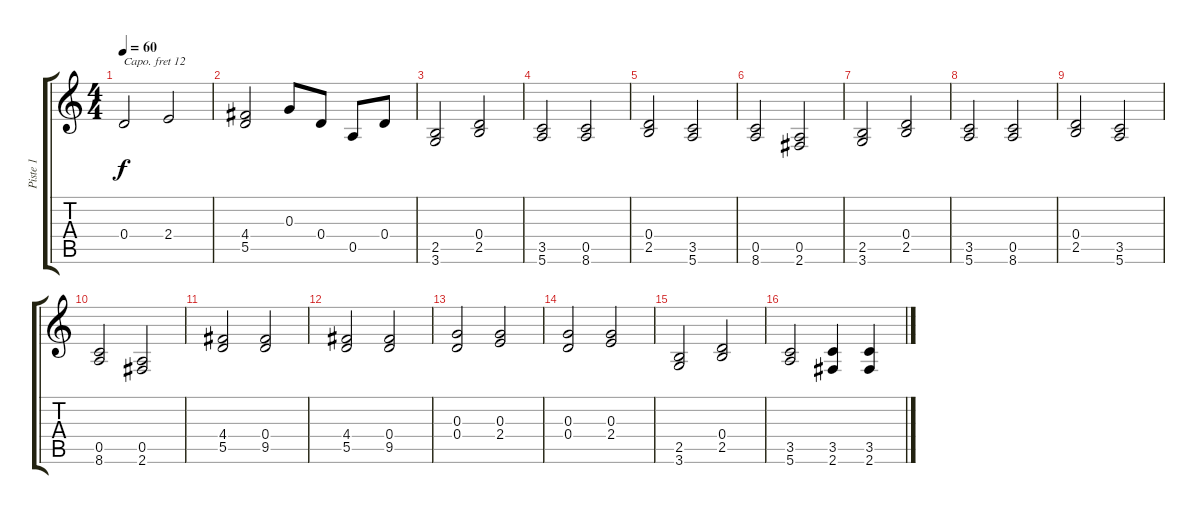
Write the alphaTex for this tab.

\track ("Piste 1" "Piste 1") {instrument synthstrings1}
\staff {score tabs}
\capo 12
\tuning (E4 B3 G3 D3 A2 E2) {hide}
\ts (4 4)
\tempo 60
\clef g2
\ks c
0.4.2{dy f instrument synthstrings1} 2.4.2 |
(4.4 5.5).2 0.3.8 0.4.8 0.5.8 0.4.8 |
(2.5 3.6).2 (0.4 2.5).2 |
(3.5 5.6).2 (0.5 8.6).2 |
(0.4 2.5).2 (3.5 5.6).2 |
(0.5 8.6).2 (0.5 2.6).2 |
(2.5 3.6).2 (0.4 2.5).2 |
(3.5 5.6).2 (0.5 8.6).2 |
(0.4 2.5).2 (3.5 5.6).2 |
(0.5 8.6).2 (0.5 2.6).2 |
(4.4 5.5).2 (0.4 9.5).2 |
(4.4 5.5).2 (0.4 9.5).2 |
(0.3 0.4).2 (0.3 2.4).2 |
(0.3 0.4).2 (0.3 2.4).2 |
(2.5 3.6).2 (0.4 2.5).2 |
(3.5 5.6).2 (3.5 2.6).4 (3.5 2.6).4
